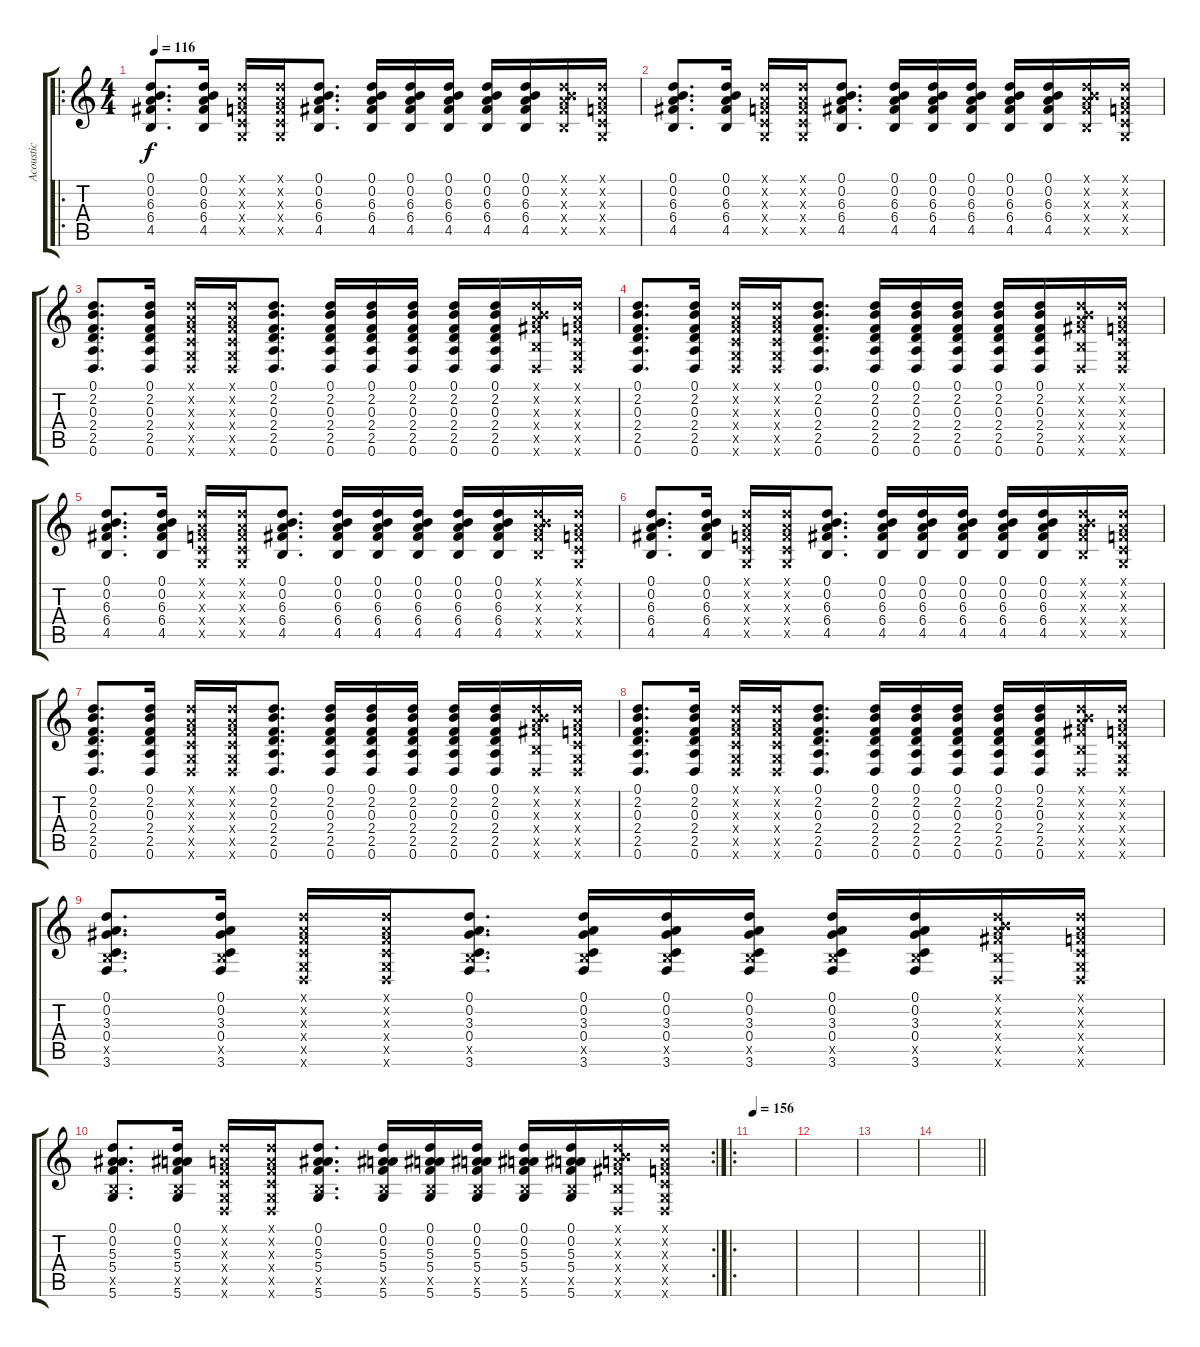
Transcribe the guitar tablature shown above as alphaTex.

\track ("Acoustic" "Acoustic") {instrument acousticguitarsteel}
\staff {score tabs}
\tuning (D4 A3 F3 C3 G2 D2) {hide}
\ro
\ts (4 4)
\tempo 116
\clef g2
\ks c
(0.1 0.2 6.3 6.4 4.5).8{d dy f instrument acousticguitarsteel} (0.1 0.2 6.3 6.4 4.5).16 (0.1{x} 0.2{x} 0.3{x} 0.4{x} 0.5{x}).16 (0.1{x} 0.2{x} 0.3{x} 0.4{x} 0.5{x}).16 (0.1 0.2 6.3 6.4 4.5).8{d} (0.1 0.2 6.3 6.4 4.5).16 (0.1 0.2 6.3 6.4 4.5).16 (0.1 0.2 6.3 6.4 4.5).16 (0.1 0.2 6.3 6.4 4.5).16 (0.1 0.2 6.3 6.4 4.5).16 (0.1{x} 0.2{x} 6.3{x} 6.4{x} 4.5{x}).16 (0.1{x} 0.2{x} 0.3{x} 0.4{x} 0.5{x}).16 |
(0.1 0.2 6.3 6.4 4.5).8{d} (0.1 0.2 6.3 6.4 4.5).16 (0.1{x} 0.2{x} 0.3{x} 0.4{x} 0.5{x}).16 (0.1{x} 0.2{x} 0.3{x} 0.4{x} 0.5{x}).16 (0.1 0.2 6.3 6.4 4.5).8{d} (0.1 0.2 6.3 6.4 4.5).16 (0.1 0.2 6.3 6.4 4.5).16 (0.1 0.2 6.3 6.4 4.5).16 (0.1 0.2 6.3 6.4 4.5).16 (0.1 0.2 6.3 6.4 4.5).16 (0.1{x} 0.2{x} 6.3{x} 6.4{x} 4.5{x}).16 (0.1{x} 0.2{x} 0.3{x} 0.4{x} 0.5{x}).16 |
(0.1 2.2 0.3 2.4 2.5 0.6).8{d} (0.1 2.2 0.3 2.4 2.5 0.6).16 (0.1{x} 0.2{x} 0.3{x} 0.4{x} 0.5{x} 0.6{x}).16 (0.1{x} 0.2{x} 0.3{x} 0.4{x} 0.5{x} 0.6{x}).16 (0.1 2.2 0.3 2.4 2.5 0.6).8{d} (0.1 2.2 0.3 2.4 2.5 0.6).16 (0.1 2.2 0.3 2.4 2.5 0.6).16 (0.1 2.2 0.3 2.4 2.5 0.6).16 (0.1 2.2 0.3 2.4 2.5 0.6).16 (0.1 2.2 0.3 2.4 2.5 0.6).16 (0.1{x} 0.2{x} 6.3{x} 6.4{x} 4.5{x} 0.6{x}).16 (0.1{x} 0.2{x} 0.3{x} 0.4{x} 0.5{x} 0.6{x}).16 |
(0.1 2.2 0.3 2.4 2.5 0.6).8{d} (0.1 2.2 0.3 2.4 2.5 0.6).16 (0.1{x} 0.2{x} 0.3{x} 0.4{x} 0.5{x} 0.6{x}).16 (0.1{x} 0.2{x} 0.3{x} 0.4{x} 0.5{x} 0.6{x}).16 (0.1 2.2 0.3 2.4 2.5 0.6).8{d} (0.1 2.2 0.3 2.4 2.5 0.6).16 (0.1 2.2 0.3 2.4 2.5 0.6).16 (0.1 2.2 0.3 2.4 2.5 0.6).16 (0.1 2.2 0.3 2.4 2.5 0.6).16 (0.1 2.2 0.3 2.4 2.5 0.6).16 (0.1{x} 0.2{x} 6.3{x} 6.4{x} 4.5{x} 0.6{x}).16 (0.1{x} 0.2{x} 0.3{x} 0.4{x} 0.5{x} 0.6{x}).16 |
(0.1 0.2 6.3 6.4 4.5).8{d} (0.1 0.2 6.3 6.4 4.5).16 (0.1{x} 0.2{x} 0.3{x} 0.4{x} 0.5{x}).16 (0.1{x} 0.2{x} 0.3{x} 0.4{x} 0.5{x}).16 (0.1 0.2 6.3 6.4 4.5).8{d} (0.1 0.2 6.3 6.4 4.5).16 (0.1 0.2 6.3 6.4 4.5).16 (0.1 0.2 6.3 6.4 4.5).16 (0.1 0.2 6.3 6.4 4.5).16 (0.1 0.2 6.3 6.4 4.5).16 (0.1{x} 0.2{x} 6.3{x} 6.4{x} 4.5{x}).16 (0.1{x} 0.2{x} 0.3{x} 0.4{x} 0.5{x}).16 |
(0.1 0.2 6.3 6.4 4.5).8{d} (0.1 0.2 6.3 6.4 4.5).16 (0.1{x} 0.2{x} 0.3{x} 0.4{x} 0.5{x}).16 (0.1{x} 0.2{x} 0.3{x} 0.4{x} 0.5{x}).16 (0.1 0.2 6.3 6.4 4.5).8{d} (0.1 0.2 6.3 6.4 4.5).16 (0.1 0.2 6.3 6.4 4.5).16 (0.1 0.2 6.3 6.4 4.5).16 (0.1 0.2 6.3 6.4 4.5).16 (0.1 0.2 6.3 6.4 4.5).16 (0.1{x} 0.2{x} 6.3{x} 6.4{x} 4.5{x}).16 (0.1{x} 0.2{x} 0.3{x} 0.4{x} 0.5{x}).16 |
(0.1 2.2 0.3 2.4 2.5 0.6).8{d} (0.1 2.2 0.3 2.4 2.5 0.6).16 (0.1{x} 0.2{x} 0.3{x} 0.4{x} 0.5{x} 0.6{x}).16 (0.1{x} 0.2{x} 0.3{x} 0.4{x} 0.5{x} 0.6{x}).16 (0.1 2.2 0.3 2.4 2.5 0.6).8{d} (0.1 2.2 0.3 2.4 2.5 0.6).16 (0.1 2.2 0.3 2.4 2.5 0.6).16 (0.1 2.2 0.3 2.4 2.5 0.6).16 (0.1 2.2 0.3 2.4 2.5 0.6).16 (0.1 2.2 0.3 2.4 2.5 0.6).16 (0.1{x} 0.2{x} 6.3{x} 6.4{x} 4.5{x} 0.6{x}).16 (0.1{x} 0.2{x} 0.3{x} 0.4{x} 0.5{x} 0.6{x}).16 |
(0.1 2.2 0.3 2.4 2.5 0.6).8{d} (0.1 2.2 0.3 2.4 2.5 0.6).16 (0.1{x} 0.2{x} 0.3{x} 0.4{x} 0.5{x} 0.6{x}).16 (0.1{x} 0.2{x} 0.3{x} 0.4{x} 0.5{x} 0.6{x}).16 (0.1 2.2 0.3 2.4 2.5 0.6).8{d} (0.1 2.2 0.3 2.4 2.5 0.6).16 (0.1 2.2 0.3 2.4 2.5 0.6).16 (0.1 2.2 0.3 2.4 2.5 0.6).16 (0.1 2.2 0.3 2.4 2.5 0.6).16 (0.1 2.2 0.3 2.4 2.5 0.6).16 (0.1{x} 0.2{x} 6.3{x} 6.4{x} 4.5{x} 0.6{x}).16 (0.1{x} 0.2{x} 0.3{x} 0.4{x} 0.5{x} 0.6{x}).16 |
(0.1 0.2 3.3 0.4 4.5{x} 3.6).8{d} (0.1 0.2 3.3 0.4 4.5{x} 3.6).16 (0.1{x} 0.2{x} 0.3{x} 0.4{x} 0.5{x} 0.6{x}).16 (0.1{x} 0.2{x} 0.3{x} 0.4{x} 0.5{x} 0.6{x}).16 (0.1 0.2 3.3 0.4 4.5{x} 3.6).8{d} (0.1 0.2 3.3 0.4 4.5{x} 3.6).16 (0.1 0.2 3.3 0.4 4.5{x} 3.6).16 (0.1 0.2 3.3 0.4 4.5{x} 3.6).16 (0.1 0.2 3.3 0.4 4.5{x} 3.6).16 (0.1 0.2 3.3 0.4 4.5{x} 3.6).16 (0.1{x} 0.2{x} 6.3{x} 6.4{x} 4.5{x} 0.6{x}).16 (0.1{x} 0.2{x} 0.3{x} 0.4{x} 0.5{x} 0.6{x}).16 |
\rc 2
(0.1 0.2 5.3 5.4 4.5{x} 5.6).8{d} (0.1 0.2 5.3 5.4 4.5{x} 5.6).16 (0.1{x} 0.2{x} 0.3{x} 0.4{x} 0.5{x} 0.6{x}).16 (0.1{x} 0.2{x} 0.3{x} 0.4{x} 0.5{x} 0.6{x}).16 (0.1 0.2 5.3 5.4 4.5{x} 5.6).8{d} (0.1 0.2 5.3 5.4 4.5{x} 5.6).16 (0.1 0.2 5.3 5.4 4.5{x} 5.6).16 (0.1 0.2 5.3 5.4 4.5{x} 5.6).16 (0.1 0.2 5.3 5.4 4.5{x} 5.6).16 (0.1 0.2 5.3 5.4 4.5{x} 5.6).16 (0.1{x} 0.2{x} 6.3{x} 6.4{x} 4.5{x} 0.6{x}).16 (0.1{x} 0.2{x} 0.3{x} 0.4{x} 0.5{x} 0.6{x}).16 |
\ro
\tempo 156
|
|
|
\barLineRight lightlight
